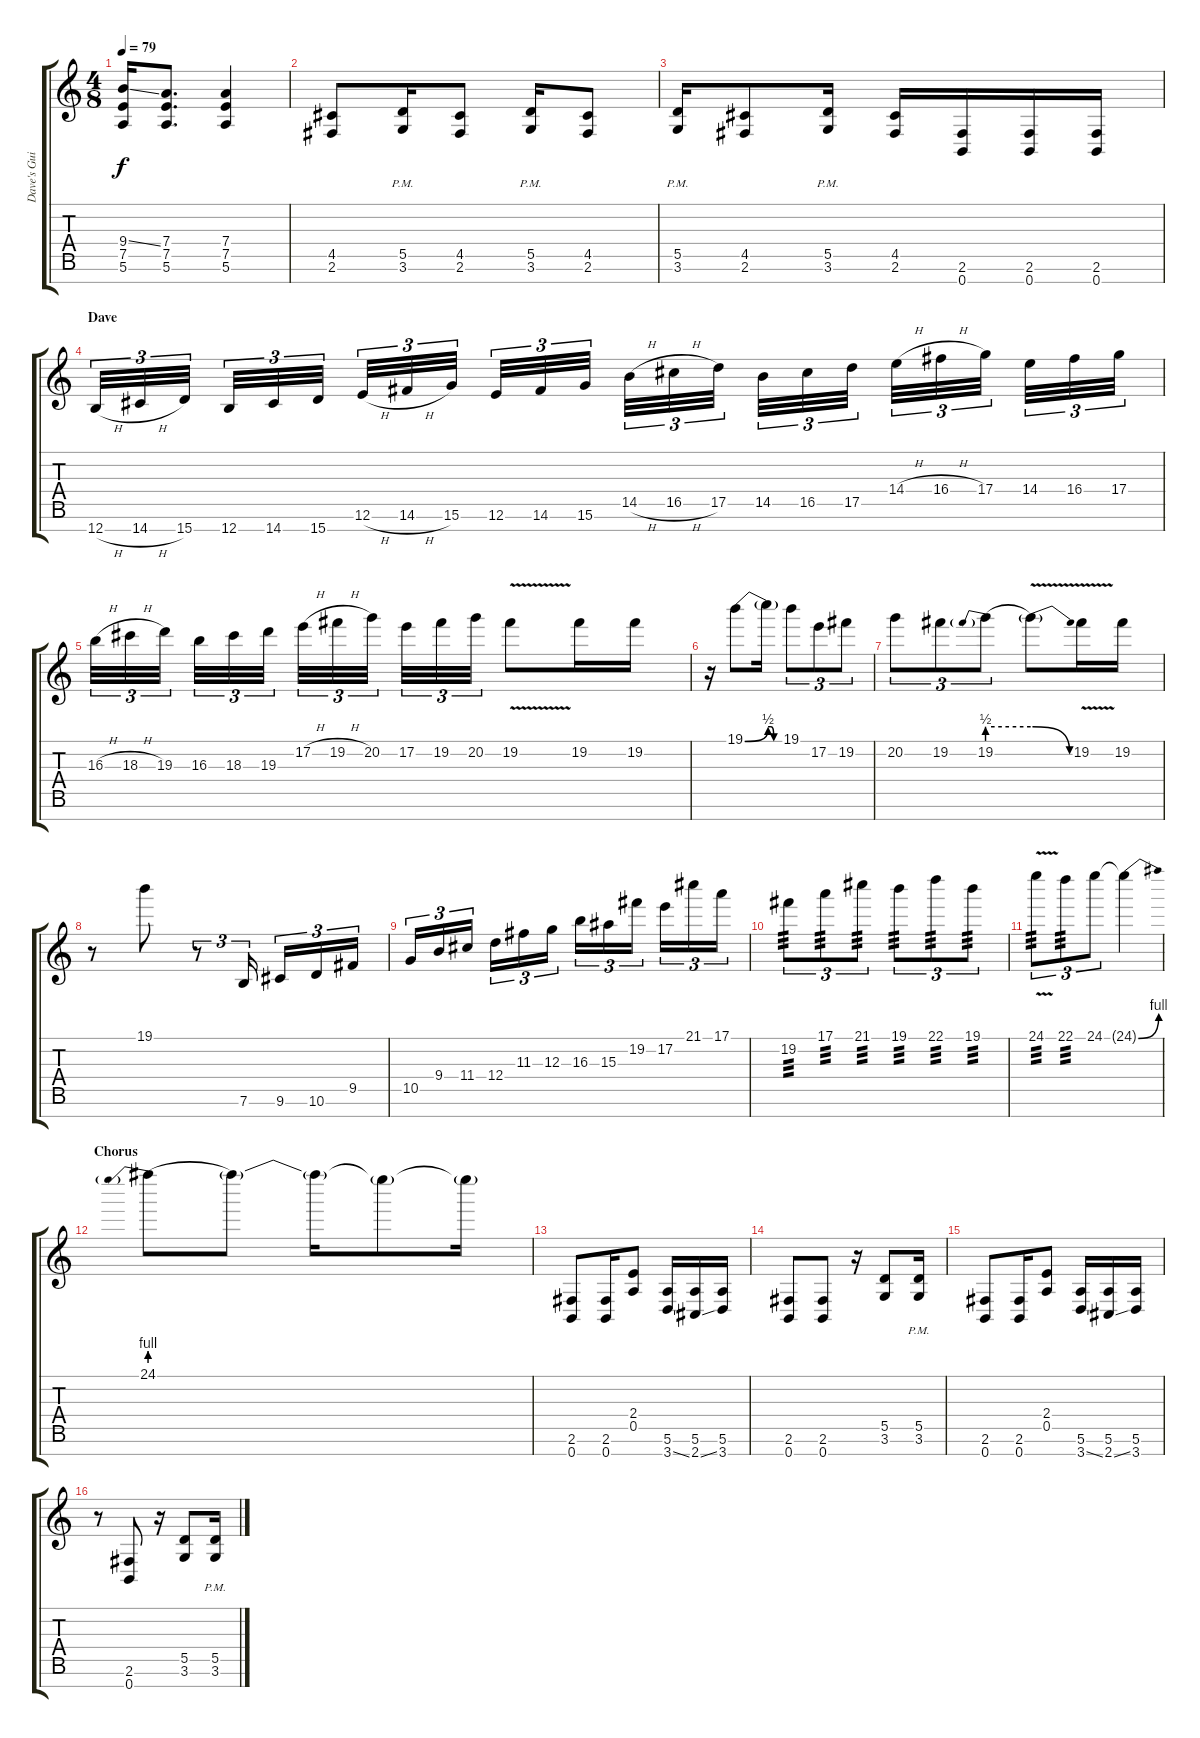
\track ("Dave's Guitar" "Dave's Gui") {instrument distortionguitar}
\staff {score tabs}
\tuning (E4 B3 G3 D3 A2 E2 B1) {hide}
\ts (4 8)
\tempo 79
\clef g2
\ks c
(9.4{ss} 7.5 5.6).16{dy f} (7.4 7.5 5.6).8{d} (7.4 7.5 5.6).4 |
(4.5 2.6).8 (5.5{pm} 3.6{pm}).16 (4.5 2.6).8 (5.5{pm} 3.6{pm}).16 (4.5 2.6).8 |
(5.5{pm} 3.6{pm}).16 (4.5 2.6).8 (5.5{pm} 3.6{pm}).16 (4.5 2.6).16 (2.6 0.7).16 (2.6 0.7).16 (2.6 0.7).16 |
\section ("" "Dave")
12.7{h}.32{tu (3 2)} 14.7{h}.32{tu (3 2)} 15.7.32{tu (3 2)} 12.7.32{tu (3 2)} 14.7.32{tu (3 2)} 15.7.32{tu (3 2)} 12.6{h}.32{tu (3 2)} 14.6{h}.32{tu (3 2)} 15.6.32{tu (3 2)} 12.6.32{tu (3 2)} 14.6.32{tu (3 2)} 15.6.32{tu (3 2)} 14.5{h}.32{tu (3 2)} 16.5{h}.32{tu (3 2)} 17.5.32{tu (3 2)} 14.5.32{tu (3 2)} 16.5.32{tu (3 2)} 17.5.32{tu (3 2)} 14.4{h}.32{tu (3 2)} 16.4{h}.32{tu (3 2)} 17.4.32{tu (3 2)} 14.4.32{tu (3 2)} 16.4.32{tu (3 2)} 17.4.32{tu (3 2)} |
16.3{h}.32{tu (3 2)} 18.3{h}.32{tu (3 2)} 19.3.32{tu (3 2)} 16.3.32{tu (3 2)} 18.3.32{tu (3 2)} 19.3.32{tu (3 2)} 17.2{h}.32{tu (3 2)} 19.2{h}.32{tu (3 2)} 20.2.32{tu (3 2)} 17.2.32{tu (3 2)} 19.2.32{tu (3 2)} 20.2.32{tu (3 2)} 19.2{v}.8 19.2.16 19.2.16 |
r.16 19.1{be (bend 0 0 60 2)}.8 19.1{be (custom 0 2 15 2 30 0 60 0) t}.16 19.1.8{tu (3 2)} 17.2.8{tu (3 2)} 19.2.8{tu (3 2)} |
20.2.8{tu (3 2)} 19.2.8{tu (3 2)} 19.2{be (prebend 0 2 60 2)}.8{tu (3 2)} 19.2{be (release 0 2 60 0) v t}.8 19.2{v}.16 19.2.16 |
r.8 19.1.8 r.8{tu (3 2)} 7.6.16{tu (3 2)} 9.6.16{tu (3 2)} 10.6.16{tu (3 2)} 9.5.16{tu (3 2)} |
10.5.16{tu (3 2)} 9.4.16{tu (3 2)} 11.4.16{tu (3 2)} 12.4.16{tu (3 2)} 11.3.16{tu (3 2)} 12.3.16{tu (3 2)} 16.3.16{tu (3 2)} 15.3.16{tu (3 2)} 19.2.16{tu (3 2)} 17.2.16{tu (3 2)} 21.1.16{tu (3 2)} 17.1.16{tu (3 2)} |
19.2.8{tu (3 2) tp 3} 17.1.8{tu (3 2) tp 3} 21.1.8{tu (3 2) tp 3} 19.1.8{tu (3 2) tp 3} 22.1.8{tu (3 2) tp 3} 19.1.8{tu (3 2) tp 3} |
24.1{v}.8{tu (3 2) tp 3} 22.1.8{tu (3 2) tp 3} 24.1.8{tu (3 2)} 24.1{be (bend 0 0 60 4) t}.4 |
\section ("" "Chorus")
24.1{be (prebend 0 4 60 4)}.8 24.1{t}.8 24.1{t}.16 24.1{t}.8 24.1{t}.16 |
(2.6 0.7).8 (2.6 0.7).16 (2.4 0.5).8 (5.6 3.7{ss}).16 (5.6 2.7{ss}).16 (5.6 3.7).16 |
(2.6 0.7).8 (2.6 0.7).8 r.16 (5.5 3.6).8 (5.5{pm} 3.6{pm}).16 |
(2.6 0.7).8 (2.6 0.7).16 (2.4 0.5).8 (5.6 3.7{ss}).16 (5.6 2.7{ss}).16 (5.6 3.7).16 |
r.8 (2.6 0.7).8 r.16 (5.5 3.6).8 (5.5{pm} 3.6{pm}).16
